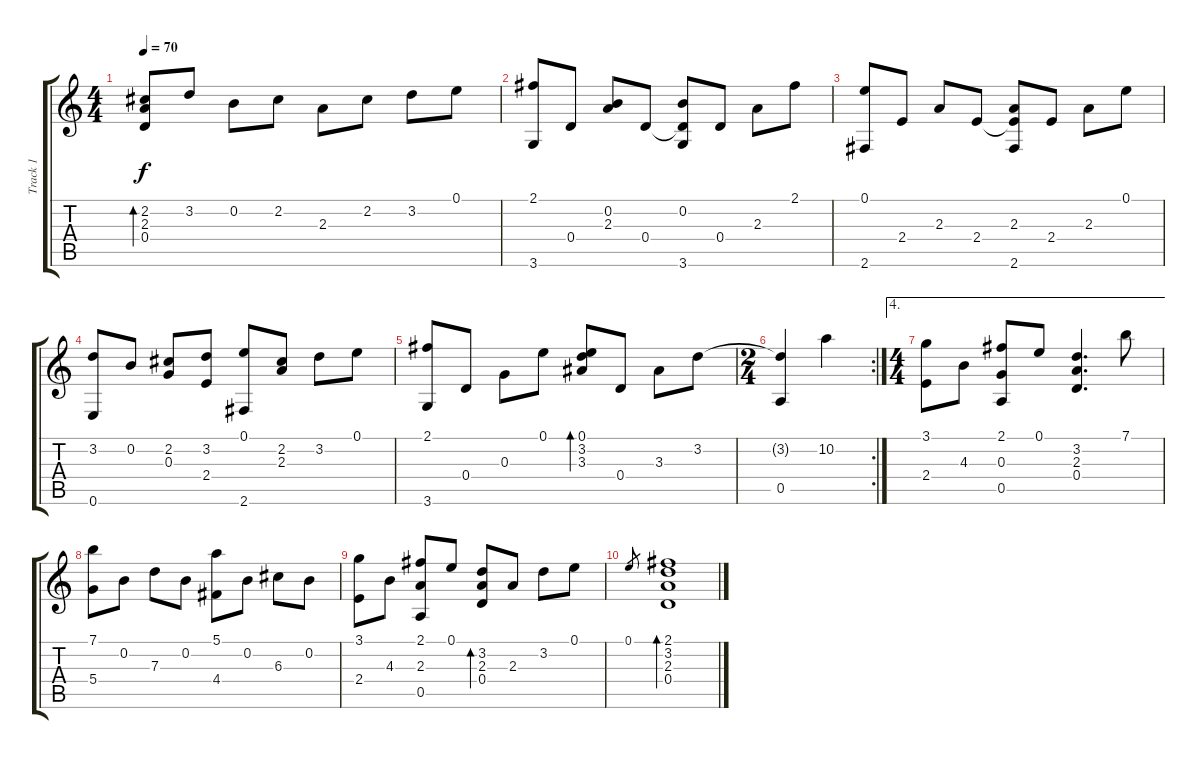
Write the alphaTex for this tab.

\track ("Track 1" "Track 1") {instrument acousticguitarsteel}
\staff {score tabs}
\tuning (E4 B3 G3 D3 A2 E2) {hide}
\ts (4 4)
\tempo 70
\clef g2
\ks c
(2.2 2.3 0.4).8{bd 60 dy f} 3.2.8 0.2.8 2.2.8 2.3.8 2.2.8 3.2.8 0.1.8 |
(2.1 3.6).8 0.4.8 (0.2 2.3).8 0.4.8 (0.2 0.4{t} 3.6).8 0.4.8 2.3.8 2.1.8 |
(0.1 2.6).8 2.4.8 2.3.8 2.4.8 (2.3 2.4{t} 2.6).8 2.4.8 2.3.8 0.1.8 |
(3.2 0.6).8 0.2.8 (2.2 0.3).8 (3.2 2.4).8 (0.1 2.6).8 (2.2 2.3).8 3.2.8 0.1.8 |
(2.1 3.6).8 0.4.8 0.3.8 0.1.8 (0.1 3.2 3.3).8{bd 60} 0.4.8 3.3.8 3.2.8 |
\rc 2
\ts (2 4)
(3.2{t} 0.5).4 10.2.4 |
\ae 4
\ts (4 4)
(3.1 2.4).8 4.3.8 (2.1 0.3 0.5).8 0.1.8 (3.2 2.3 0.4).4{d} 7.1.8 |
(7.1 5.4).8 0.2.8 7.3.8 0.2.8 (5.1 4.4).8 0.2.8 6.3.8 0.2.8 |
(3.1 2.4).8 4.3.8 (2.1 2.3 0.5).8 0.1.8 (3.2 2.3 0.4).8{bd 60} 2.3.8 3.2.8 0.1.8 |
0.1.8{gr} (2.1 3.2 2.3 0.4).1{bd 240}
